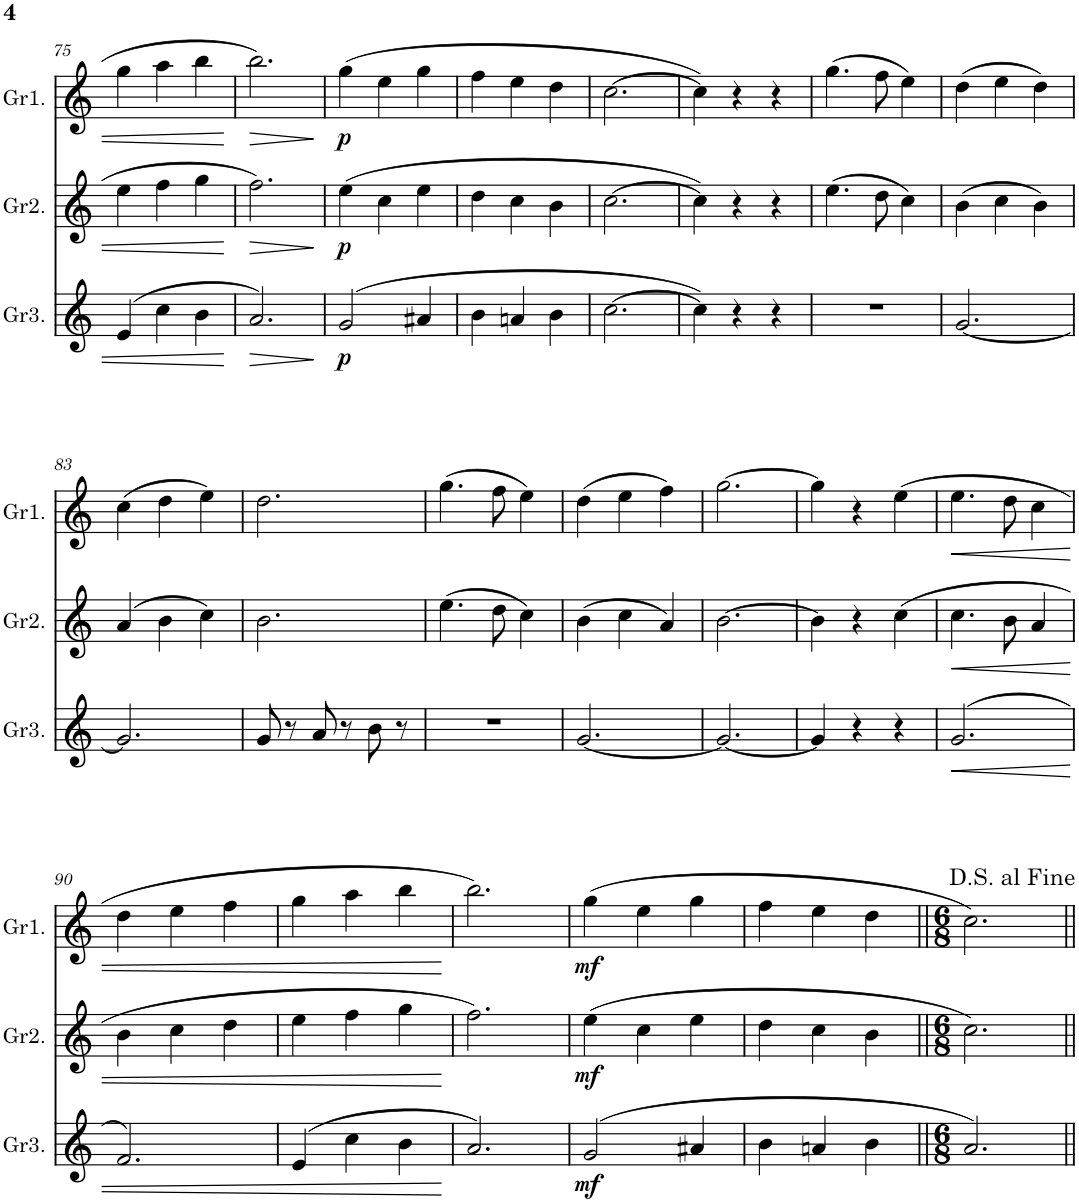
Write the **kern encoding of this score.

**kern	**dynam	**kern	**dynam	**kern	**dynam
*part3	*part3	*part2	*part2	*part1	*part1
*staff3	*staff3	*staff2	*staff2	*staff1	*staff1
*I"Gralla3	*	*I"Gralla2	*	*I"Gralla1	*
*I'Gr3.	*	*I'Gr2.	*	*I'Gr1.	*
!!LO:PB:g=z
*clefG2	*	*clefG2	*	*clefG2	*
*k[]	*	*k[]	*	*k[]	*
*M3/4	*	*M3/4	*	*M3/4	*
=75	=75	=75	=75	=75	=75
(>4e/	.	4ee\	.	4gg\	.
4cc\	.	4ff\	.	4aa\	.
4b\	.	4gg\	.	4bb\	.
=76	=76	=76	=76	=76	=76
!	!LO:HP:b	!	!LO:HP:b	!	!LO:HP:b
2.a/)	>	2.ff\	>	2.bb\	>
.	]	.	]	.	]
=77	=77	=77	=77	=77	=77
!	!LO:DY:b	!	!LO:DY:b	!	!LO:DY:b
(>2g/	p	(>4ee\	p	(4gg\	p
.	.	4cc\	.	4ee\	.
4a#X/	.	4ee\	.	4gg\	.
=78	=78	=78	=78	=78	=78
4b\	.	4dd\	.	4ff\	.
4an/	.	4cc\	.	4ee\	.
4b\	.	4b\	.	4dd\	.
=79	=79	=79	=79	=79	=79
[>2.cc\	.	[>2.cc\	.	[>2.cc\	.
=80	=80	=80	=80	=80	=80
4cc\])	.	4cc\])	.	4cc\])	.
4r	.	4r	.	4r	.
4r	.	4r	.	4r	.
=81	=81	=81	=81	=81	=81
2.r	.	(>4.ee\	.	(4.gg\	.
.	.	8dd\	.	8ff\	.
.	.	4cc\)	.	4ee\)	.
=82	=82	=82	=82	=82	=82
[<2.g/	.	(>4b\	.	(4dd\	.
.	.	4cc\	.	4ee\	.
.	.	4b\)	.	4dd\)	.
!!LO:LB:g=z
=83	=83	=83	=83	=83	=83
2.g/]	.	(>4a/	.	(4cc\	.
.	.	4b\	.	4dd\	.
.	.	4cc\)	.	4ee\)	.
=84	=84	=84	=84	=84	=84
8g/	.	2.b\	.	2.dd\	.
8r	.	.	.	.	.
8a/	.	.	.	.	.
8r	.	.	.	.	.
8b\	.	.	.	.	.
8r	.	.	.	.	.
=85	=85	=85	=85	=85	=85
2.r	.	(>4.ee\	.	(4.gg\	.
.	.	8dd\	.	8ff\	.
.	.	4cc\)	.	4ee\)	.
=86	=86	=86	=86	=86	=86
[<2.g/	.	(>4b\	.	(4dd\	.
.	.	4cc\	.	4ee\	.
.	.	4a/)	.	4ff\)	.
=87	=87	=87	=87	=87	=87
2.g/_	.	[>2.b\	.	[>2.gg\	.
=88	=88	=88	=88	=88	=88
4g/]	.	4b\]	.	4gg\]	.
4r	.	4r	.	4r	.
4r	.	(>4cc\	.	(4ee\	.
=89	=89	=89	=89	=89	=89
!	!LO:HP:b	!	!LO:HP:b	!	!LO:HP:b
(>2.g/	<	4.cc\	<	4.ee\	<
.	.	8b\	.	8dd\	.
.	.	4a/	.	4cc\	.
!!LO:LB:g=z
=90	=90	=90	=90	=90	=90
2.f/)	.	4b\	.	4dd\	.
.	.	4cc\	.	4ee\	.
.	.	4dd\	.	4ff\	.
=91	=91	=91	=91	=91	=91
(>4e/	.	4ee\	.	4gg\	.
4cc\	.	4ff\	.	4aa\	.
4b\	.	4gg\	.	4bb\	.
.	[	.	[	.	[
=92	=92	=92	=92	=92	=92
2.a/)	.	2.ff\)	.	2.bb\)	.
=93	=93	=93	=93	=93	=93
!	!LO:DY:b	!	!LO:DY:b	!	!LO:DY:b
(2g/	mf	(4ee\	mf	(4gg\	mf
.	.	4cc\	.	4ee\	.
4a#X/	.	4ee\	.	4gg\	.
=94	=94	=94	=94	=94	=94
4b\	.	4dd\	.	4ff\	.
4an/	.	4cc\	.	4ee\	.
4b\	.	4b\	.	4dd\	.
=95||	=95||	=95||	=95||	=95||	=95||
*M6/8	*	*M6/8	*	*M6/8	*
2.a/)	.	2.cc\)	.	2.cc\)	.
=||	=||	=||	=||	=||	=||
*-	*-	*-	*-	*-	*-
